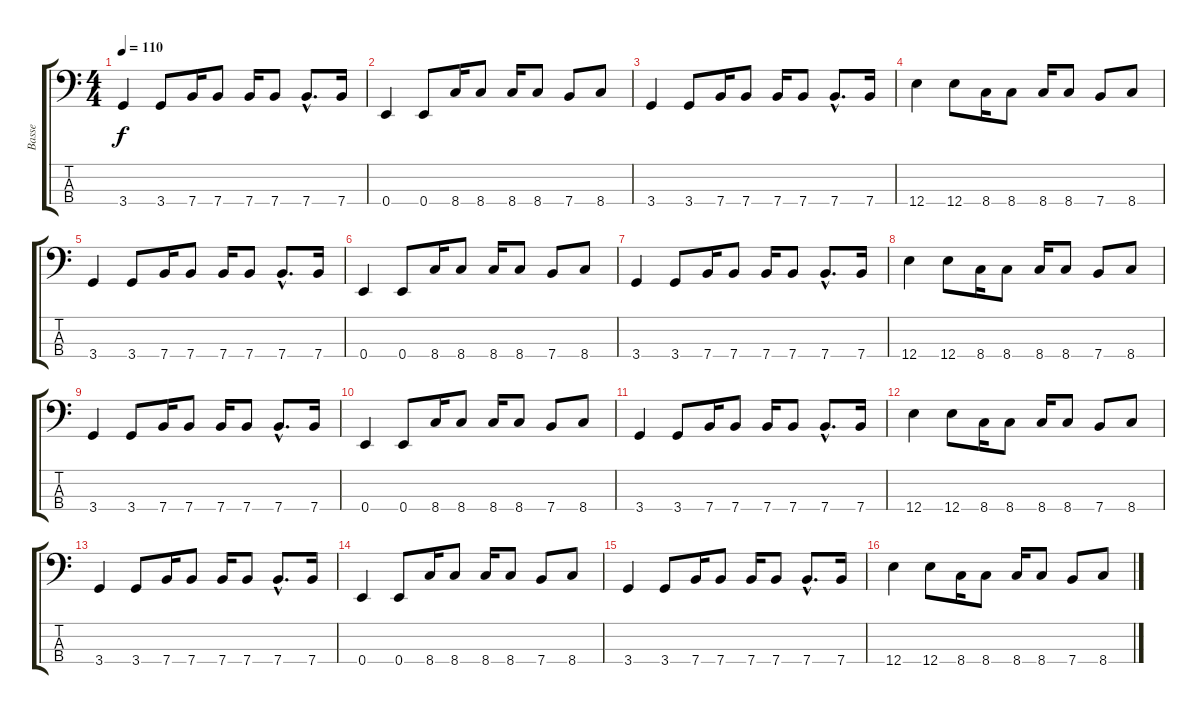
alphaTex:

\track ("Basse" "Basse") {instrument electricbassfinger}
\staff {score tabs}
\tuning (G2 D2 A1 E1) {hide}
\ts (4 4)
\tempo 110
\clef f4
\ks c
3.4.4{dy f} 3.4.8 7.4.16 7.4.8 7.4.16 7.4.8 7.4{hac}.8{d} 7.4.16 |
0.4.4 0.4.8 8.4.16 8.4.8 8.4.16 8.4.8 7.4.8 8.4.8 |
3.4.4 3.4.8 7.4.16 7.4.8 7.4.16 7.4.8 7.4{hac}.8{d} 7.4.16 |
12.4.4 12.4.8 8.4.16 8.4.8 8.4.16 8.4.8 7.4.8 8.4.8 |
3.4.4 3.4.8 7.4.16 7.4.8 7.4.16 7.4.8 7.4{hac}.8{d} 7.4.16 |
0.4.4 0.4.8 8.4.16 8.4.8 8.4.16 8.4.8 7.4.8 8.4.8 |
3.4.4 3.4.8 7.4.16 7.4.8 7.4.16 7.4.8 7.4{hac}.8{d} 7.4.16 |
12.4.4 12.4.8 8.4.16 8.4.8 8.4.16 8.4.8 7.4.8 8.4.8 |
3.4.4 3.4.8 7.4.16 7.4.8 7.4.16 7.4.8 7.4{hac}.8{d} 7.4.16 |
0.4.4 0.4.8 8.4.16 8.4.8 8.4.16 8.4.8 7.4.8 8.4.8 |
3.4.4 3.4.8 7.4.16 7.4.8 7.4.16 7.4.8 7.4{hac}.8{d} 7.4.16 |
12.4.4 12.4.8 8.4.16 8.4.8 8.4.16 8.4.8 7.4.8 8.4.8 |
3.4.4 3.4.8 7.4.16 7.4.8 7.4.16 7.4.8 7.4{hac}.8{d} 7.4.16 |
0.4.4 0.4.8 8.4.16 8.4.8 8.4.16 8.4.8 7.4.8 8.4.8 |
3.4.4 3.4.8 7.4.16 7.4.8 7.4.16 7.4.8 7.4{hac}.8{d} 7.4.16 |
12.4.4 12.4.8 8.4.16 8.4.8 8.4.16 8.4.8 7.4.8 8.4.8
